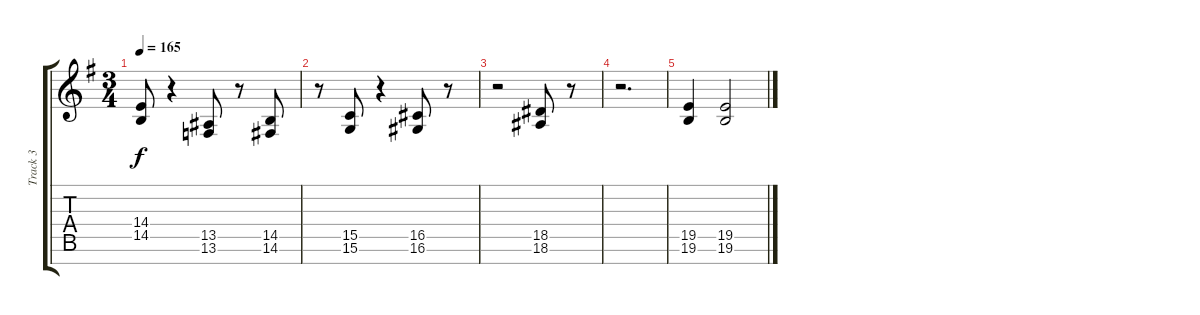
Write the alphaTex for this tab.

\track ("Track 3" "Track 3") {instrument acousticgrandpiano}
\staff {score tabs}
\tuning (E4 B3 G3 D3 A2 E2 B1) {hide}
\ts (3 4)
\tempo 165
\clef g2
\ks g
(14.4 14.5).8{dy f} r.4 (13.5 13.6).8 r.8 (14.5 14.6).8 |
r.8 (15.5 15.6).8 r.4 (16.5 16.6).8 r.8 |
r.2 (18.5 18.6).8 r.8 |
r.2{d} |
(19.5 19.6).4 (19.5 19.6).2
